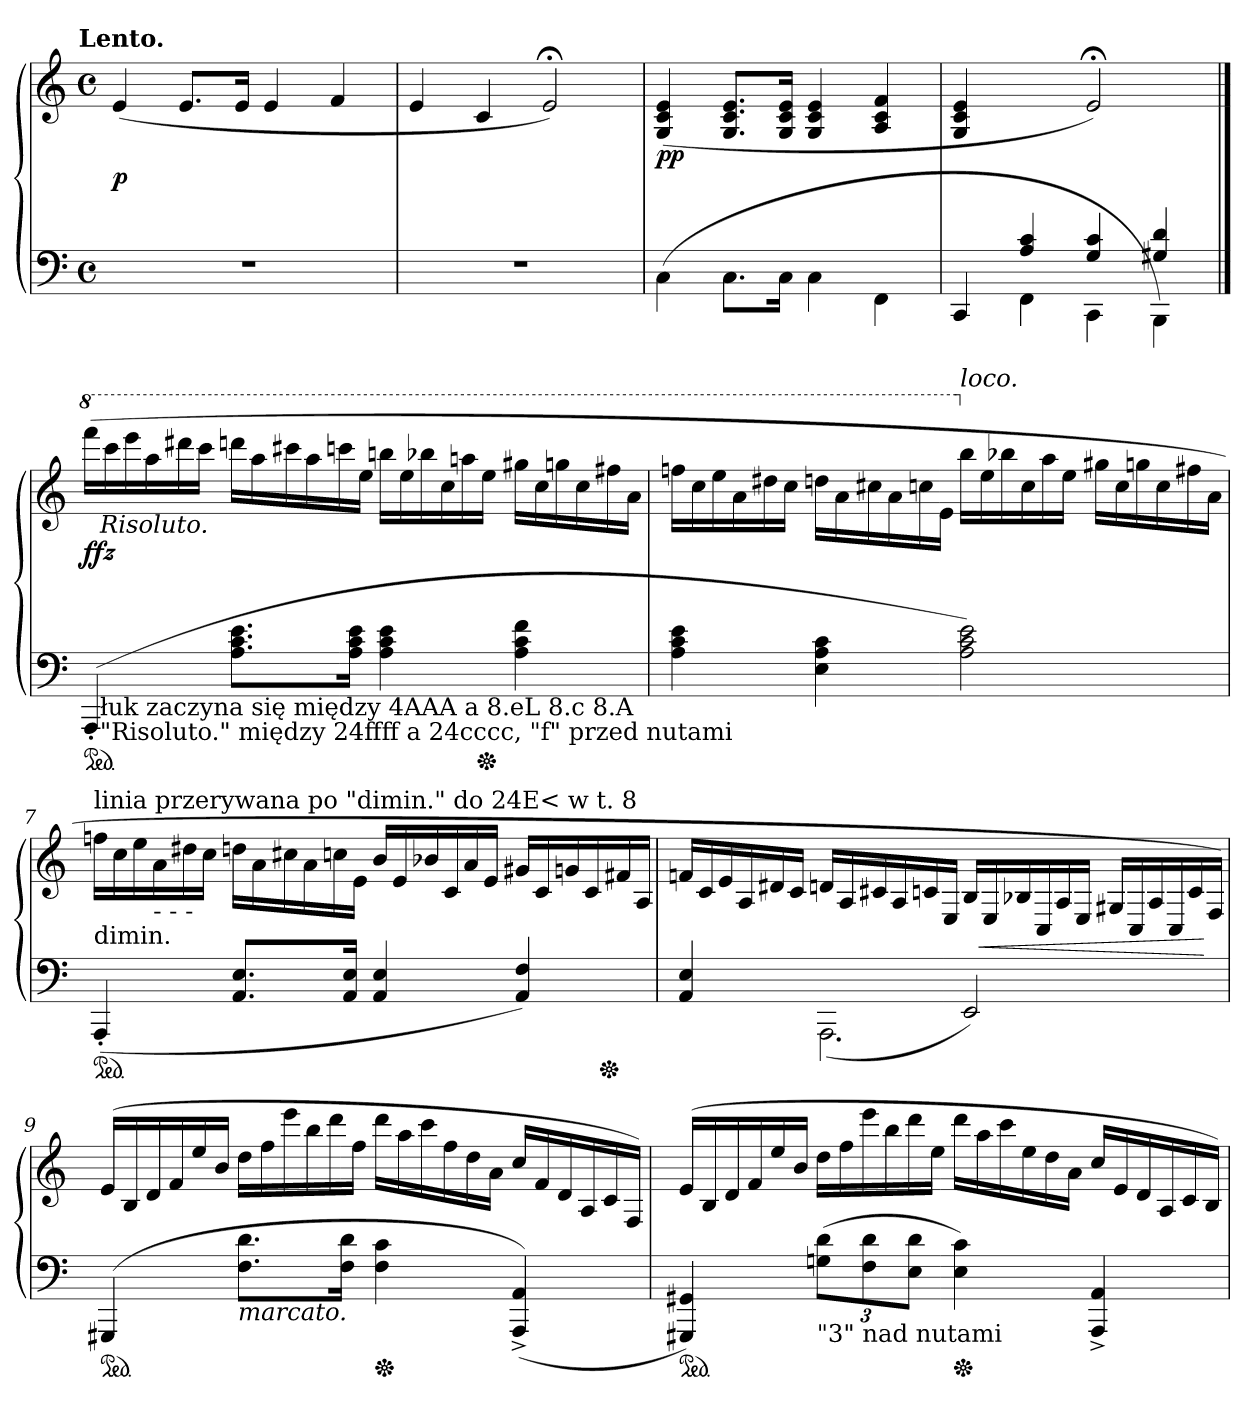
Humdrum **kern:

**kern	**kern	**dynam
*part1	*part1	*part1
*staff2	*staff1	*staff1/2
*clefF4	*clefG2	*
*k[]	*k[]	*
!!LO:TX:omd:t=Lento.
*M4/4	*M4/4	*
*met(c)	*met(c)	*
=1	=1	=1
1r	(<4e	p
.	8.eL	.
.	16eJk	.
.	4e	.
.	4f	.
=2	=2	=2
1r	4e	.
.	4c	.
.	2e;<)	.
=3	=3	=3
(<4C\	(>4G/ 4c/ 4e/	pp
8.C\L	8.G/ 8.c/ 8.e/L	.
16C\Jk	16G/ 16c/ 16e/Jk	.
4C\	4G/ 4c/ 4e/	.
4FF\	4A/ 4c/ 4f/	.
=4	=4	=4
*^	*	*
4ryy	4CC	4G/ 4c/ 4e/	.
4A 4c	4FF	4ryy	.
4G 4c	4CC	2e;<)	.
4G#X 4d	4BBB)	.	.
==5	==5	==5	==5
*	*	*8va	*
*	*	*Xtuplet	*
*ped	*	*	*
*	*	*MM69	*
(>4AAA'<	24ryy	(>24ffffLL	f fz
!	!	!LO:TX:b:i:t=Risoluto.	!
!	!LO:TX:b:t=łuk zaczyna się między 4AAA a 8.eL 8.c 8.A	!	!
!	!LO:TX:b:t="Risoluto." między 24ffff a 24cccc, "f" przed nutami	!	!
.	3%2ryy	24cccc	.
.	.	24eeee	.
.	.	24aaa	.
.	.	24dddd#X	.
.	.	24ccccJJ	.
8.A 8.c 8.eL	.	24ddddnLL	.
.	.	24aaa	.
.	.	24cccc#X	.
.	.	24aaa	.
.	.	24ccccn	.
16A 16c 16eJk	.	.	.
.	.	24eeeJJ	.
4A 4c 4e	.	24bbbnLL	.
.	.	24eee	.
.	.	24bbb-X	.
.	.	24ccc	.
.	.	24aaan	.
*Xped	*	*	*
.	6..ryy	24eeeJJ	.
4A 4c 4f	.	24ggg#XLL	.
.	.	24ccc	.
.	.	24gggn	.
.	.	24ccc	.
.	.	24fff#X	.
.	.	24aaJJ	.
*v	*v	*	*
=6	=6	=6
4A 4c 4e	24fffnLL	.
.	24ccc	.
.	24eee	.
.	24aa	.
.	24ddd#X	.
.	24cccJJ	.
4E 4A 4c	24dddn\LL	.
.	24aa\	.
.	24ccc#X\	.
.	24aa\	.
.	24cccn\	.
.	24ee\JJ	.
*	*X8va	*
!	!LO:TX:a:i:t=loco.	!
2A 2c 2e)	24bbLL	.
.	24ee	.
.	24bb-X	.
.	24cc	.
.	24aa	.
.	24eeJJ	.
.	24gg#XLL	.
.	24cc	.
.	24ggn	.
.	24cc	.
.	24ff#X	.
.	24aJJ	.
=7	=7	=7
!	!LO:TX:c:t=dimin.	!
!	!LO:TX:a:t=linia przerywana po "dimin." do 24E< w t. 8	!
*ped	*	*
(>4AAA'>	24ffnLL	.
.	24cc	.
.	24ee	.
!	!LO:TX:b:t=- - -	!
.	24a	.
.	24dd#X	.
.	24ccJJ	.
8.AA 8.EL	24ddn\LL	.
.	24a\	.
.	24cc#X\	.
.	24a\	.
.	24ccn\	.
16AA 16EJk	.	.
.	24e\JJ	.
4AA 4E	24bLL	.
.	24e	.
.	24b-X	.
.	24c	.
.	24a	.
.	24eJJ	.
4AA 4F)	24g#XLL	.
.	24c	.
.	24gn	.
.	24c	.
*Xped	*	*
.	24f#X	.
.	24AJJ	.
=8	=8	=8
*^	*	*
4AA 4E	4ryy	24fnLL	.
.	.	24c	.
.	.	24e	.
.	.	24A	.
.	.	24d#X	.
.	.	24cJJ	.
4ryy	(>2.AAA	24dnLL	.
.	.	24A	.
.	.	24c#X	.
.	.	24A	.
.	.	24cn	.
.	.	24E/JJ	.
2EE)	.	24B/LL	.
.	.	24E/	<
.	.	24B-X	.
.	.	24C/	.
.	.	24A/	.
.	.	24E/JJ	.
.	.	24G#XLL	.
.	.	24C/	.
.	.	24A/	.
.	.	24C/	.
.	.	24c/	.
.	.	24F/JJ)	[
*v	*v	*	*
=9	=9	=9
*ped	*	*
(>4GGG#X	(>24eLL	.
.	24B	.
.	24d	.
.	24f	.
.	24ee	.
.	24bJJ	.
!LO:TX:b:i:t=marcato.	!	!
8.F 8.dL	24ddLL	.
.	24ff	.
.	24eee	.
.	24bb	.
.	24ddd	.
16F 16dJk	.	.
.	24ffJJ	.
*Xped	*	*
4F 4c	24dddLL	.
.	24aa	.
.	24ccc	.
.	24ff	.
.	24dd	.
.	24aJJ	.
(<4AAA^> 4AA^>)	24ccLL	.
.	24f	.
.	24d	.
.	24A/	.
.	24c/	.
.	24F/JJ)	.
=10	=10	=10
*ped	*	*
4GGG#X 4GG#X)	(>24eLL	.
.	24B	.
.	24d	.
.	24f	.
.	24ee	.
.	24bJJ	.
!LO:TX:b:t="3" nad nutami	!	!
(>12Gn 12dL	24ddLL	.
.	24ff	.
12F 12d	24eee	.
.	24bb	.
12E 12dJ	24ddd	.
.	24eeJJ	.
*Xped	*	*
4E 4c)	24dddLL	.
.	24aa	.
.	24ccc	.
.	24ee	.
.	24dd	.
.	24aJJ	.
4AAA^> 4AA^>	24ccLL	.
.	24e	.
.	24d	.
.	24A/	.
.	24c/	.
.	24B/JJ)	.
=	=	=
*-	*-	*-
